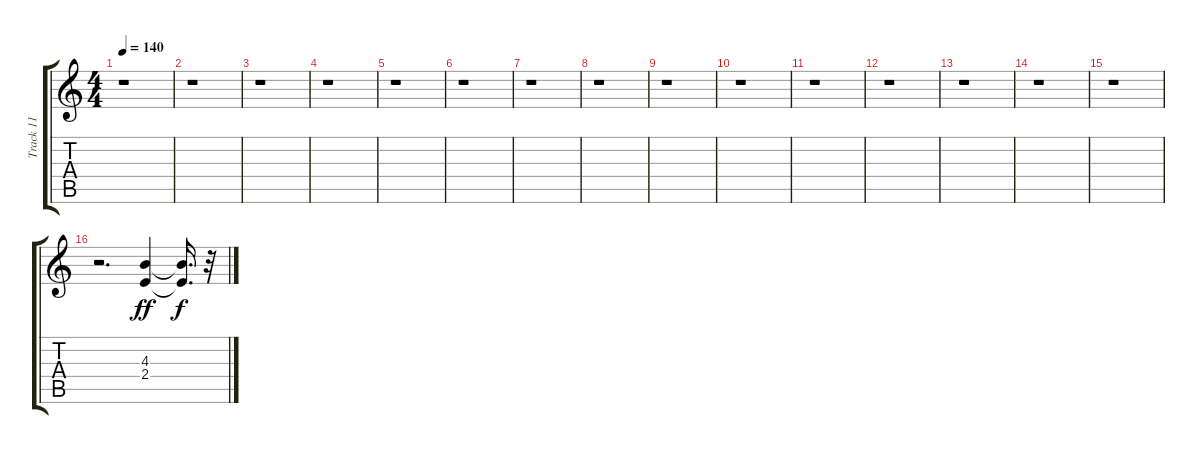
\track ("Track 11" "Track 11") {instrument acousticguitarsteel}
\staff {score tabs}
\tuning (E4 B3 G3 D3 A2 E2) {hide}
\ts (4 4)
\tempo 140
\clef g2
\ks c
r.1{dy f} |
r.1 |
r.1 |
r.1 |
r.1 |
r.1 |
r.1 |
r.1 |
r.1 |
r.1 |
r.1 |
r.1 |
r.1 |
r.1 |
r.1 |
r.2{d} (4.3 2.4).4{dy ff} (4.3{t} 2.4{t}).16{d dy f} r.32
